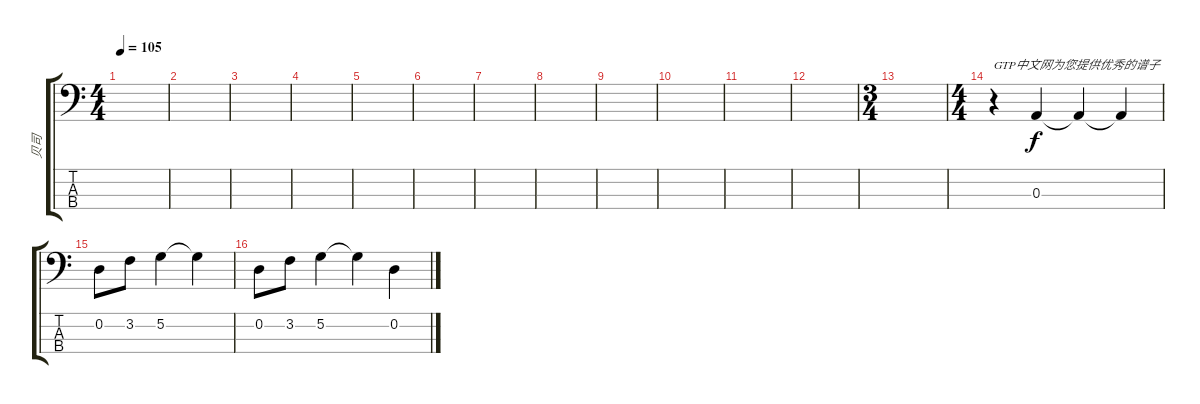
\track ("贝司" "贝司") {instrument electricbassfinger}
\staff {score tabs}
\tuning (G2 D2 A1 E1) {hide}
\ts (4 4)
\tempo 105
\clef f4
\ks c
|
|
|
|
|
|
|
|
|
|
|
|
\ts (3 4)
|
\ts (4 4)
r.4{txt "GTP中文网为您提供优秀的谱子"} 0.3.4 0.3{t}.4 0.3{t}.4 |
0.2.8 3.2.8 5.2.4 5.2{t}.4 |
0.2.8 3.2.8 5.2.4 5.2{t}.4 0.2.4
